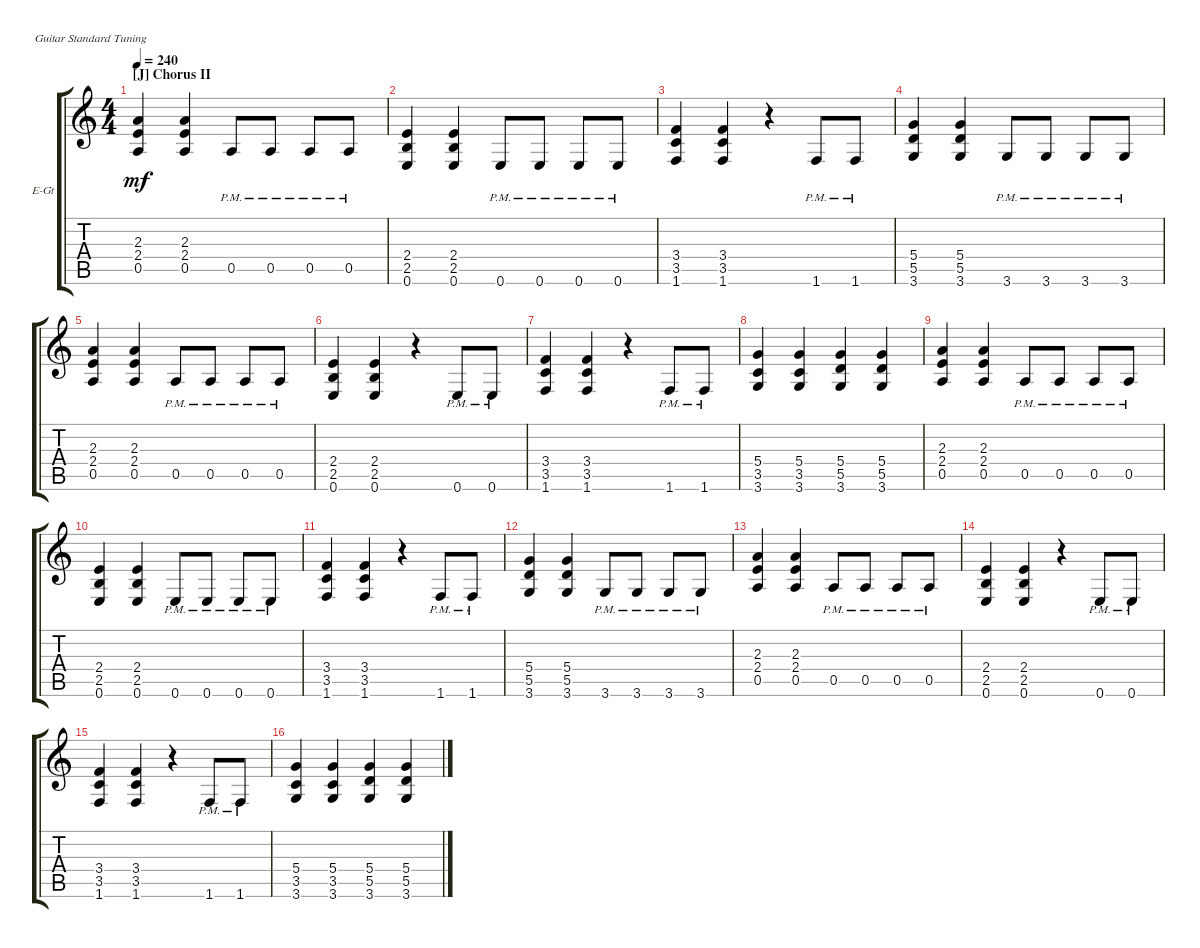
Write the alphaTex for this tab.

\defaultSystemsLayout 4
\bracketExtendMode groupsimilarinstruments
\firstSystemTrackNameOrientation horizontal
\otherSystemsTrackNameOrientation horizontal
\track ("Rhythm Main" "E-Gt") {instrument distortionguitar}
\staff {score tabs}
\tuning (E4 B3 G3 D3 A2 E2)
\ts (4 4)
\section ("J" "Chorus II")
\tempo 240
\clef g2
\ks c
(0.5 2.4 2.3).4{dy mf} (0.5 2.4 2.3).4 0.5{pm}.8 0.5{pm}.8 0.5{pm}.8 0.5{pm}.8 |
(0.6 2.5 2.4).4 (0.6 2.5 2.4).4 0.6{pm}.8 0.6{pm}.8 0.6{pm}.8 0.6{pm}.8 |
(1.6 3.5 3.4).4 (1.6 3.5 3.4).4 r.4 1.6{pm}.8 1.6{pm}.8 |
(3.6 5.5 5.4).4 (3.6 5.5 5.4).4 3.6{pm}.8 3.6{pm}.8 3.6{pm}.8 3.6{pm}.8 |
(0.5 2.4 2.3).4 (0.5 2.4 2.3).4 0.5{pm}.8 0.5{pm}.8 0.5{pm}.8 0.5{pm}.8 |
(0.6 2.5 2.4).4 (0.6 2.5 2.4).4 r.4 0.6{pm}.8 0.6{pm}.8 |
(1.6 3.5 3.4).4 (1.6 3.5 3.4).4 r.4 1.6{pm}.8 1.6{pm}.8 |
(3.6 3.5 5.4).4 (3.6 3.5 5.4).4 (3.6 5.5 5.4).4 (3.6 5.5 5.4).4 |
(0.5 2.4 2.3).4 (0.5 2.4 2.3).4 0.5{pm}.8 0.5{pm}.8 0.5{pm}.8 0.5{pm}.8 |
(0.6 2.5 2.4).4 (0.6 2.5 2.4).4 0.6{pm}.8 0.6{pm}.8 0.6{pm}.8 0.6{pm}.8 |
(1.6 3.5 3.4).4 (1.6 3.5 3.4).4 r.4 1.6{pm}.8 1.6{pm}.8 |
(3.6 5.5 5.4).4 (3.6 5.5 5.4).4 3.6{pm}.8 3.6{pm}.8 3.6{pm}.8 3.6{pm}.8 |
(0.5 2.4 2.3).4 (0.5 2.4 2.3).4 0.5{pm}.8 0.5{pm}.8 0.5{pm}.8 0.5{pm}.8 |
(0.6 2.5 2.4).4 (0.6 2.5 2.4).4 r.4 0.6{pm}.8 0.6{pm}.8 |
(1.6 3.5 3.4).4 (1.6 3.5 3.4).4 r.4 1.6{pm}.8 1.6{pm}.8 |
(3.6 3.5 5.4).4 (3.6 3.5 5.4).4 (3.6 5.5 5.4).4 (3.6 5.5 5.4).4
